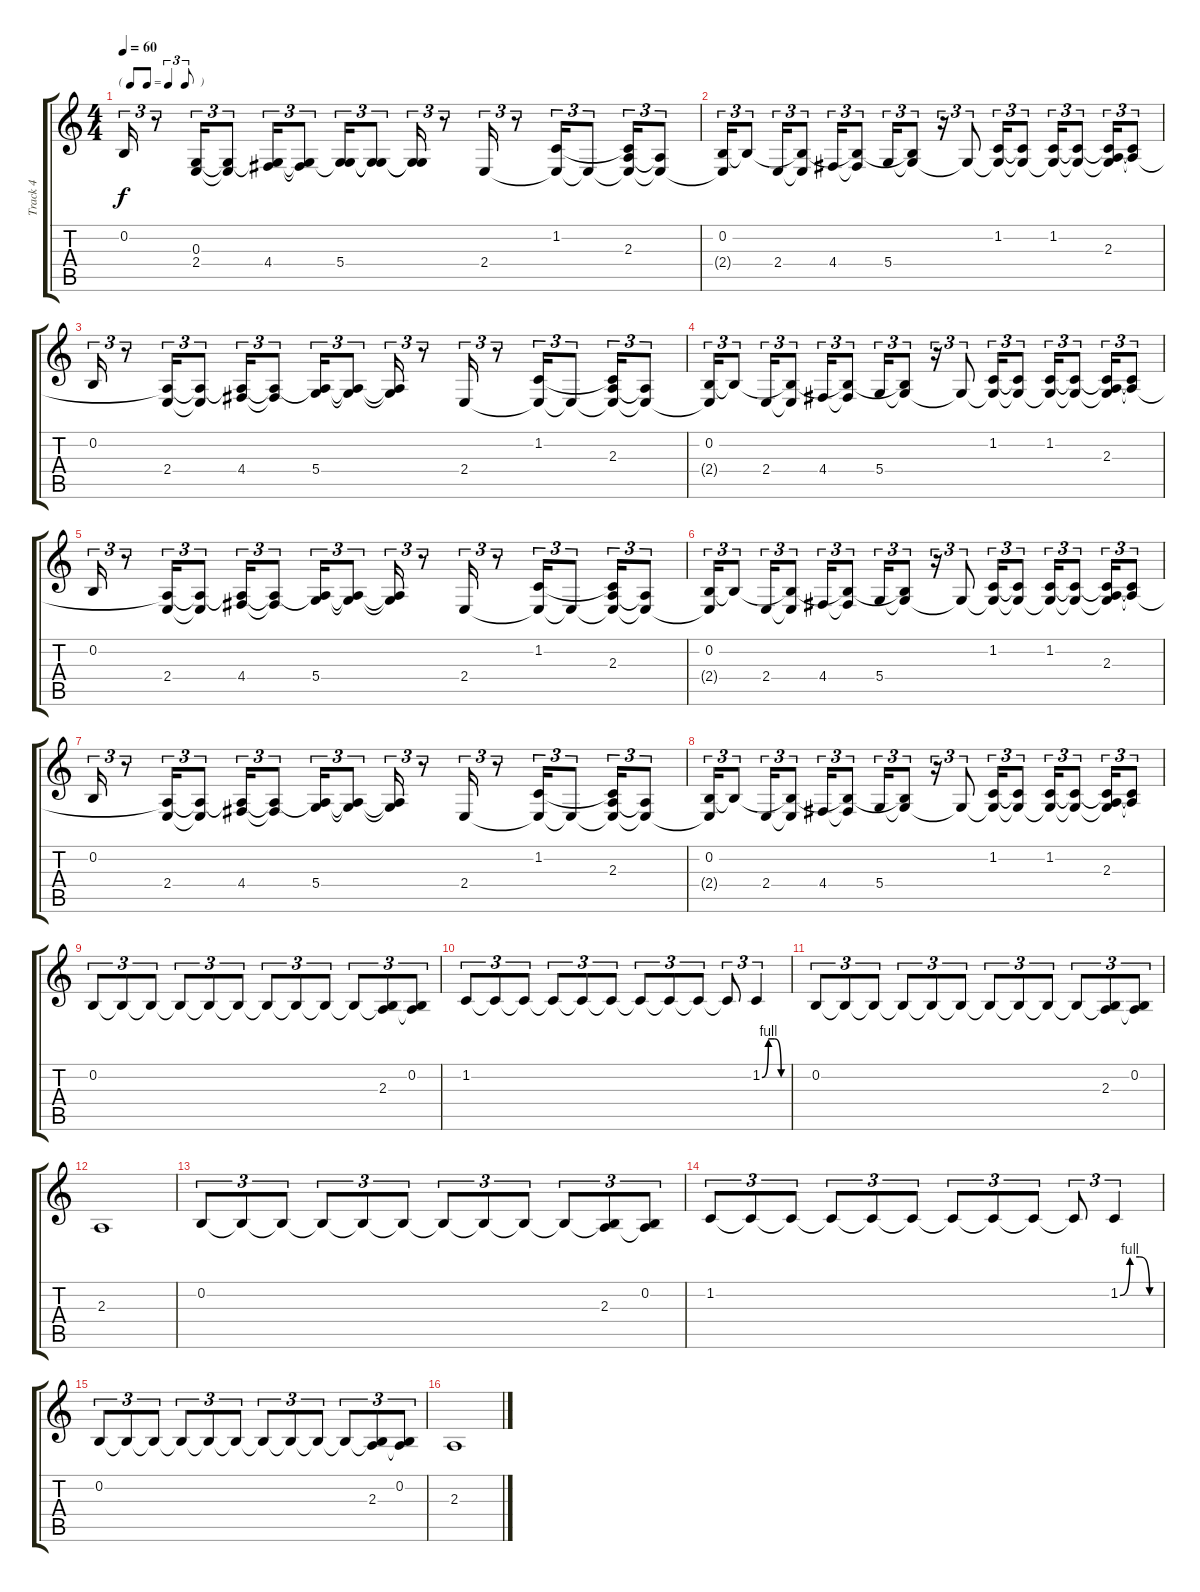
\track ("Track 4" "Track 4") {instrument fx4atmosphere}
\staff {score tabs}
\tuning (E4 B3 G3 D3 A2 E2) {hide}
\ts (4 4)
\tf triplet8th
\tempo 60
\clef g2
\ks c
0.2.16{tu (3 2) dy f} r.8{tu (3 2)} (0.3 2.4).16{tu (3 2)} (0.3{t} 2.4{t}).8{tu (3 2)} (0.3{t} 4.4).16{tu (3 2)} (0.3{t} 4.4{t}).8{tu (3 2)} (0.3{t} 5.4).16{tu (3 2)} (0.3{t} 5.4{t}).8{tu (3 2)} (0.3{t} 5.4{t}).16{tu (3 2)} r.8{tu (3 2)} 2.4.16{tu (3 2)} r.8{tu (3 2)} (1.2 2.4{t}).16{tu (3 2)} 2.4{t}.8{tu (3 2)} (1.2{t} 2.3 2.4{t}).16{tu (3 2)} (2.3{t} 2.4{t}).8{tu (3 2)} |
(0.2 2.4{t}).16{tu (3 2)} 0.2{t}.8{tu (3 2)} 2.4.16{tu (3 2)} (0.2{t} 2.4{t}).8{tu (3 2)} 4.4.16{tu (3 2)} (0.2{t} 4.4{t}).8{tu (3 2)} 5.4.16{tu (3 2)} (0.2{t} 5.4{t}).8{tu (3 2)} r.16{tu (3 2)} 5.4{t}.8{tu (3 2)} (1.2 5.4{t}).16{tu (3 2)} (1.2{t} 5.4{t}).8{tu (3 2)} (1.2 5.4{t}).16{tu (3 2)} (1.2{t} 5.4{t}).8{tu (3 2)} (1.2{t} 2.3 5.4{t}).16{tu (3 2)} (1.2{t} 2.3{t}).8{tu (3 2)} |
0.2.16{tu (3 2)} r.8{tu (3 2)} (2.3{t} 2.4).16{tu (3 2)} (2.3{t} 2.4{t}).8{tu (3 2)} (2.3{t} 4.4).16{tu (3 2)} (2.3{t} 4.4{t}).8{tu (3 2)} (2.3{t} 5.4).16{tu (3 2)} (2.3{t} 5.4{t}).8{tu (3 2)} (2.3{t} 5.4{t}).16{tu (3 2)} r.8{tu (3 2)} 2.4.16{tu (3 2)} r.8{tu (3 2)} (1.2 2.4{t}).16{tu (3 2)} 2.4{t}.8{tu (3 2)} (1.2{t} 2.3 2.4{t}).16{tu (3 2)} (2.3{t} 2.4{t}).8{tu (3 2)} |
(0.2 2.4{t}).16{tu (3 2)} 0.2{t}.8{tu (3 2)} 2.4.16{tu (3 2)} (0.2{t} 2.4{t}).8{tu (3 2)} 4.4.16{tu (3 2)} (0.2{t} 4.4{t}).8{tu (3 2)} 5.4.16{tu (3 2)} (0.2{t} 5.4{t}).8{tu (3 2)} r.16{tu (3 2)} 5.4{t}.8{tu (3 2)} (1.2 5.4{t}).16{tu (3 2)} (1.2{t} 5.4{t}).8{tu (3 2)} (1.2 5.4{t}).16{tu (3 2)} (1.2{t} 5.4{t}).8{tu (3 2)} (1.2{t} 2.3 5.4{t}).16{tu (3 2)} (1.2{t} 2.3{t}).8{tu (3 2)} |
0.2.16{tu (3 2)} r.8{tu (3 2)} (2.3{t} 2.4).16{tu (3 2)} (2.3{t} 2.4{t}).8{tu (3 2)} (2.3{t} 4.4).16{tu (3 2)} (2.3{t} 4.4{t}).8{tu (3 2)} (2.3{t} 5.4).16{tu (3 2)} (2.3{t} 5.4{t}).8{tu (3 2)} (2.3{t} 5.4{t}).16{tu (3 2)} r.8{tu (3 2)} 2.4.16{tu (3 2)} r.8{tu (3 2)} (1.2 2.4{t}).16{tu (3 2)} 2.4{t}.8{tu (3 2)} (1.2{t} 2.3 2.4{t}).16{tu (3 2)} (2.3{t} 2.4{t}).8{tu (3 2)} |
(0.2 2.4{t}).16{tu (3 2)} 0.2{t}.8{tu (3 2)} 2.4.16{tu (3 2)} (0.2{t} 2.4{t}).8{tu (3 2)} 4.4.16{tu (3 2)} (0.2{t} 4.4{t}).8{tu (3 2)} 5.4.16{tu (3 2)} (0.2{t} 5.4{t}).8{tu (3 2)} r.16{tu (3 2)} 5.4{t}.8{tu (3 2)} (1.2 5.4{t}).16{tu (3 2)} (1.2{t} 5.4{t}).8{tu (3 2)} (1.2 5.4{t}).16{tu (3 2)} (1.2{t} 5.4{t}).8{tu (3 2)} (1.2{t} 2.3 5.4{t}).16{tu (3 2)} (1.2{t} 2.3{t}).8{tu (3 2)} |
0.2.16{tu (3 2)} r.8{tu (3 2)} (2.3{t} 2.4).16{tu (3 2)} (2.3{t} 2.4{t}).8{tu (3 2)} (2.3{t} 4.4).16{tu (3 2)} (2.3{t} 4.4{t}).8{tu (3 2)} (2.3{t} 5.4).16{tu (3 2)} (2.3{t} 5.4{t}).8{tu (3 2)} (2.3{t} 5.4{t}).16{tu (3 2)} r.8{tu (3 2)} 2.4.16{tu (3 2)} r.8{tu (3 2)} (1.2 2.4{t}).16{tu (3 2)} 2.4{t}.8{tu (3 2)} (1.2{t} 2.3 2.4{t}).16{tu (3 2)} (2.3{t} 2.4{t}).8{tu (3 2)} |
(0.2 2.4{t}).16{tu (3 2)} 0.2{t}.8{tu (3 2)} 2.4.16{tu (3 2)} (0.2{t} 2.4{t}).8{tu (3 2)} 4.4.16{tu (3 2)} (0.2{t} 4.4{t}).8{tu (3 2)} 5.4.16{tu (3 2)} (0.2{t} 5.4{t}).8{tu (3 2)} r.16{tu (3 2)} 5.4{t}.8{tu (3 2)} (1.2 5.4{t}).16{tu (3 2)} (1.2{t} 5.4{t}).8{tu (3 2)} (1.2 5.4{t}).16{tu (3 2)} (1.2{t} 5.4{t}).8{tu (3 2)} (1.2{t} 2.3 5.4{t}).16{tu (3 2)} (1.2{t} 2.3{t}).8{tu (3 2)} |
0.2.8{tu (3 2)} 0.2{t}.8{tu (3 2)} 0.2{t}.8{tu (3 2)} 0.2{t}.8{tu (3 2)} 0.2{t}.8{tu (3 2)} 0.2{t}.8{tu (3 2)} 0.2{t}.8{tu (3 2)} 0.2{t}.8{tu (3 2)} 0.2{t}.8{tu (3 2)} 0.2{t}.8{tu (3 2)} (0.2{t} 2.3).8{tu (3 2)} (0.2 2.3{t}).8{tu (3 2)} |
1.2.8{tu (3 2)} 1.2{t}.8{tu (3 2)} 1.2{t}.8{tu (3 2)} 1.2{t}.8{tu (3 2)} 1.2{t}.8{tu (3 2)} 1.2{t}.8{tu (3 2)} 1.2{t}.8{tu (3 2)} 1.2{t}.8{tu (3 2)} 1.2{t}.8{tu (3 2)} 1.2{t}.8{tu (3 2)} 1.2{be (custom 0 0 15 4 30 4 45 0 60 0)}.4{tu (3 2)} |
0.2.8{tu (3 2)} 0.2{t}.8{tu (3 2)} 0.2{t}.8{tu (3 2)} 0.2{t}.8{tu (3 2)} 0.2{t}.8{tu (3 2)} 0.2{t}.8{tu (3 2)} 0.2{t}.8{tu (3 2)} 0.2{t}.8{tu (3 2)} 0.2{t}.8{tu (3 2)} 0.2{t}.8{tu (3 2)} (0.2{t} 2.3).8{tu (3 2)} (0.2 2.3{t}).8{tu (3 2)} |
2.3.1 |
0.2.8{tu (3 2)} 0.2{t}.8{tu (3 2)} 0.2{t}.8{tu (3 2)} 0.2{t}.8{tu (3 2)} 0.2{t}.8{tu (3 2)} 0.2{t}.8{tu (3 2)} 0.2{t}.8{tu (3 2)} 0.2{t}.8{tu (3 2)} 0.2{t}.8{tu (3 2)} 0.2{t}.8{tu (3 2)} (0.2{t} 2.3).8{tu (3 2)} (0.2 2.3{t}).8{tu (3 2)} |
1.2.8{tu (3 2)} 1.2{t}.8{tu (3 2)} 1.2{t}.8{tu (3 2)} 1.2{t}.8{tu (3 2)} 1.2{t}.8{tu (3 2)} 1.2{t}.8{tu (3 2)} 1.2{t}.8{tu (3 2)} 1.2{t}.8{tu (3 2)} 1.2{t}.8{tu (3 2)} 1.2{t}.8{tu (3 2)} 1.2{be (custom 0 0 15 4 30 4 45 0 60 0)}.4{tu (3 2)} |
0.2.8{tu (3 2)} 0.2{t}.8{tu (3 2)} 0.2{t}.8{tu (3 2)} 0.2{t}.8{tu (3 2)} 0.2{t}.8{tu (3 2)} 0.2{t}.8{tu (3 2)} 0.2{t}.8{tu (3 2)} 0.2{t}.8{tu (3 2)} 0.2{t}.8{tu (3 2)} 0.2{t}.8{tu (3 2)} (0.2{t} 2.3).8{tu (3 2)} (0.2 2.3{t}).8{tu (3 2)} |
2.3.1
